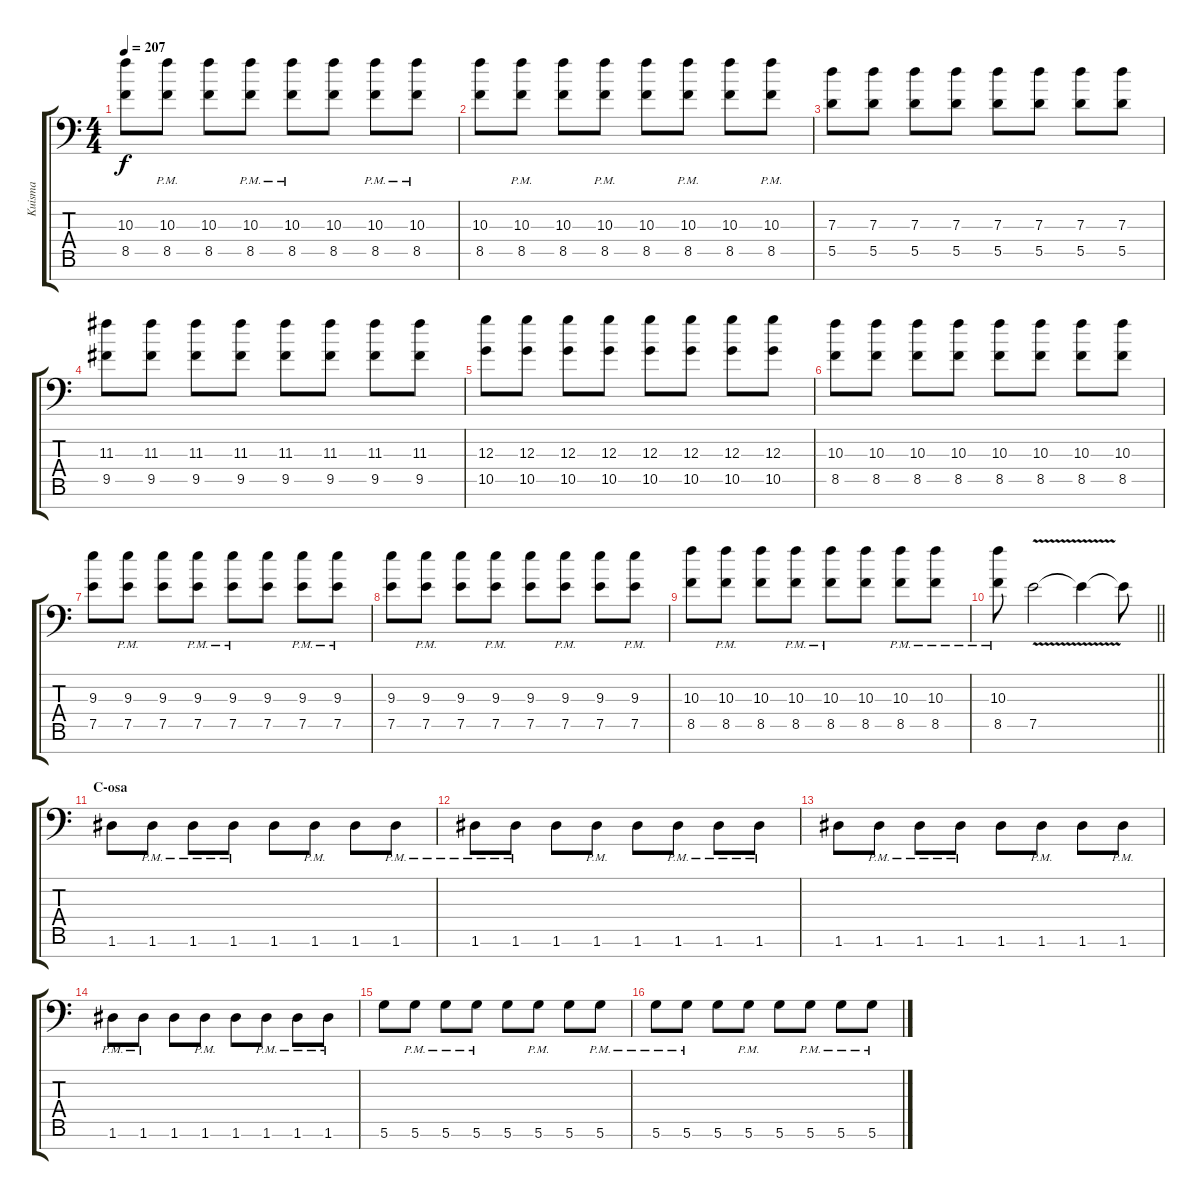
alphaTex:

\track ("Kuisma" "Kuisma") {instrument distortionguitar}
\staff {score tabs}
\tuning (E4 B3 G3 D3 A2 D2 A1) {hide}
\ts (4 4)
\tempo 207
\clef f4
\ks c
(10.3 8.5).8{dy f} (10.3{pm} 8.5{pm}).8 (10.3 8.5).8 (10.3{pm} 8.5{pm}).8 (10.3{pm} 8.5{pm}).8 (10.3 8.5).8 (10.3{pm} 8.5{pm}).8 (10.3{pm} 8.5{pm}).8 |
(10.3 8.5).8 (10.3{pm} 8.5{pm}).8 (10.3 8.5).8 (10.3{pm} 8.5{pm}).8 (10.3 8.5).8 (10.3{pm} 8.5{pm}).8 (10.3 8.5).8 (10.3{pm} 8.5{pm}).8 |
(7.3 5.5).8 (7.3 5.5).8 (7.3 5.5).8 (7.3 5.5).8 (7.3 5.5).8 (7.3 5.5).8 (7.3 5.5).8 (7.3 5.5).8 |
(11.3 9.5).8 (11.3 9.5).8 (11.3 9.5).8 (11.3 9.5).8 (11.3 9.5).8 (11.3 9.5).8 (11.3 9.5).8 (11.3 9.5).8 |
(12.3 10.5).8 (12.3 10.5).8 (12.3 10.5).8 (12.3 10.5).8 (12.3 10.5).8 (12.3 10.5).8 (12.3 10.5).8 (12.3 10.5).8 |
(10.3 8.5).8 (10.3 8.5).8 (10.3 8.5).8 (10.3 8.5).8 (10.3 8.5).8 (10.3 8.5).8 (10.3 8.5).8 (10.3 8.5).8 |
(9.3 7.5).8 (9.3{pm} 7.5{pm}).8 (9.3 7.5).8 (9.3{pm} 7.5{pm}).8 (9.3{pm} 7.5{pm}).8 (9.3 7.5).8 (9.3{pm} 7.5{pm}).8 (9.3{pm} 7.5{pm}).8 |
(9.3 7.5).8 (9.3{pm} 7.5{pm}).8 (9.3 7.5).8 (9.3{pm} 7.5{pm}).8 (9.3 7.5).8 (9.3{pm} 7.5{pm}).8 (9.3 7.5).8 (9.3{pm} 7.5{pm}).8 |
(10.3 8.5).8 (10.3{pm} 8.5{pm}).8 (10.3 8.5).8 (10.3{pm} 8.5{pm}).8 (10.3{pm} 8.5{pm}).8 (10.3 8.5).8 (10.3{pm} 8.5{pm}).8 (10.3{pm} 8.5{pm}).8 |
\barLineRight lightlight
(10.3{pm} 8.5{pm}).8 7.5{v}.2{instrument guitarharmonics} 7.5{t}.4 7.5{t}.8 |
\section ("" "C-osa")
1.6.8{instrument distortionguitar} 1.6{pm}.8 1.6{pm}.8 1.6{pm}.8 1.6.8 1.6{pm}.8 1.6.8 1.6{pm}.8 |
1.6{pm}.8 1.6{pm}.8 1.6.8 1.6{pm}.8 1.6.8 1.6{pm}.8 1.6{pm}.8 1.6{pm}.8 |
1.6.8 1.6{pm}.8 1.6{pm}.8 1.6{pm}.8 1.6.8 1.6{pm}.8 1.6.8 1.6{pm}.8 |
1.6{pm}.8 1.6{pm}.8 1.6.8 1.6{pm}.8 1.6.8 1.6{pm}.8 1.6{pm}.8 1.6{pm}.8 |
5.6.8 5.6{pm}.8 5.6{pm}.8 5.6{pm}.8 5.6.8 5.6{pm}.8 5.6.8 5.6{pm}.8 |
5.6{pm}.8 5.6{pm}.8 5.6.8 5.6{pm}.8 5.6.8 5.6{pm}.8 5.6{pm}.8 5.6{pm}.8
